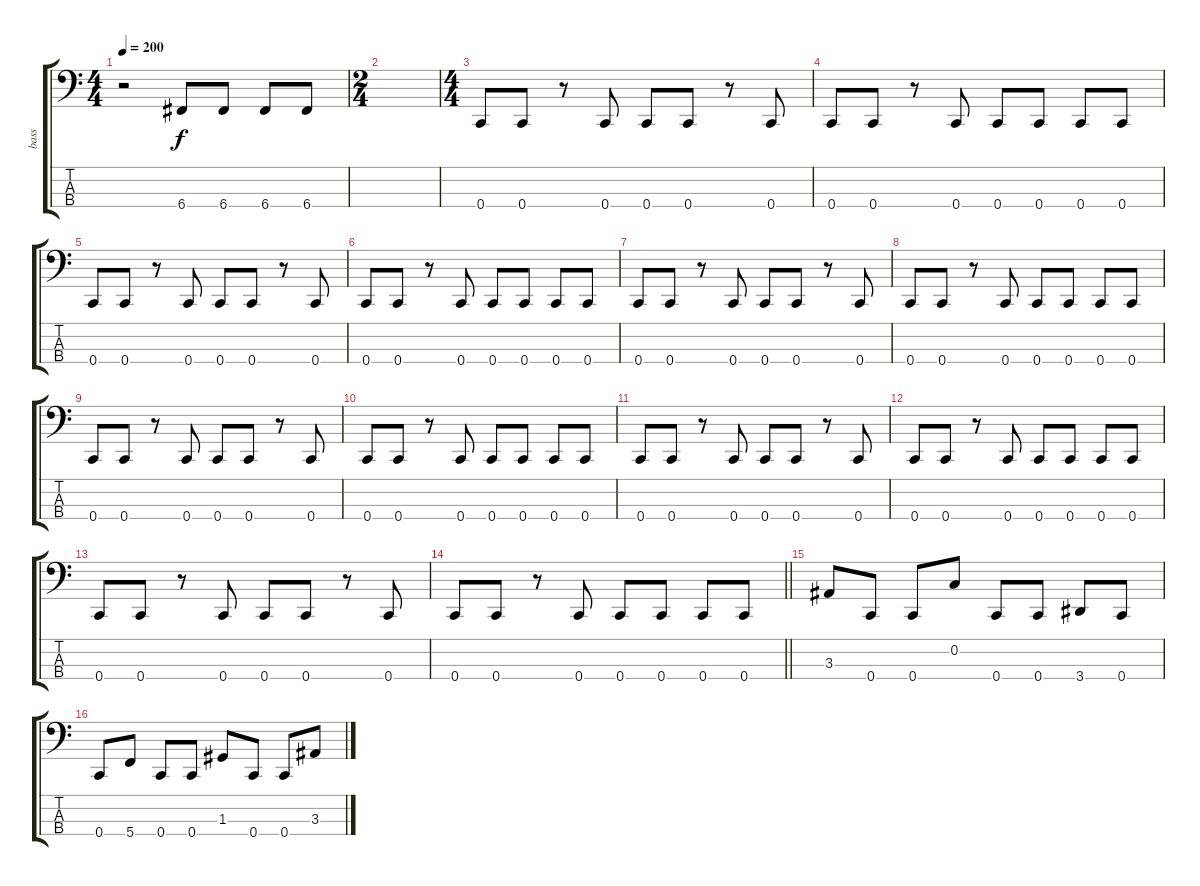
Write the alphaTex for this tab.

\track ("bass" "bass") {instrument electricbasspick}
\staff {score tabs}
\tuning (F2 C2 G1 C1) {hide}
\ts (4 4)
\tempo 200
\clef f4
\ks c
r.2{dy f} 6.4.8 6.4.8 6.4.8 6.4.8 |
\ts (2 4)
|
\ts (4 4)
0.4.8 0.4.8 r.8 0.4.8 0.4.8 0.4.8 r.8 0.4.8 |
0.4.8 0.4.8 r.8 0.4.8 0.4.8 0.4.8 0.4.8 0.4.8 |
0.4.8 0.4.8 r.8 0.4.8 0.4.8 0.4.8 r.8 0.4.8 |
0.4.8 0.4.8 r.8 0.4.8 0.4.8 0.4.8 0.4.8 0.4.8 |
0.4.8 0.4.8 r.8 0.4.8 0.4.8 0.4.8 r.8 0.4.8 |
0.4.8 0.4.8 r.8 0.4.8 0.4.8 0.4.8 0.4.8 0.4.8 |
0.4.8 0.4.8 r.8 0.4.8 0.4.8 0.4.8 r.8 0.4.8 |
0.4.8 0.4.8 r.8 0.4.8 0.4.8 0.4.8 0.4.8 0.4.8 |
0.4.8 0.4.8 r.8 0.4.8 0.4.8 0.4.8 r.8 0.4.8 |
0.4.8 0.4.8 r.8 0.4.8 0.4.8 0.4.8 0.4.8 0.4.8 |
0.4.8 0.4.8 r.8 0.4.8 0.4.8 0.4.8 r.8 0.4.8 |
\barLineRight lightlight
0.4.8 0.4.8 r.8 0.4.8 0.4.8 0.4.8 0.4.8 0.4.8 |
3.3.8 0.4.8 0.4.8 0.2.8 0.4.8 0.4.8 3.4.8 0.4.8 |
0.4.8 5.4.8 0.4.8 0.4.8 1.3.8 0.4.8 0.4.8 3.3.8
